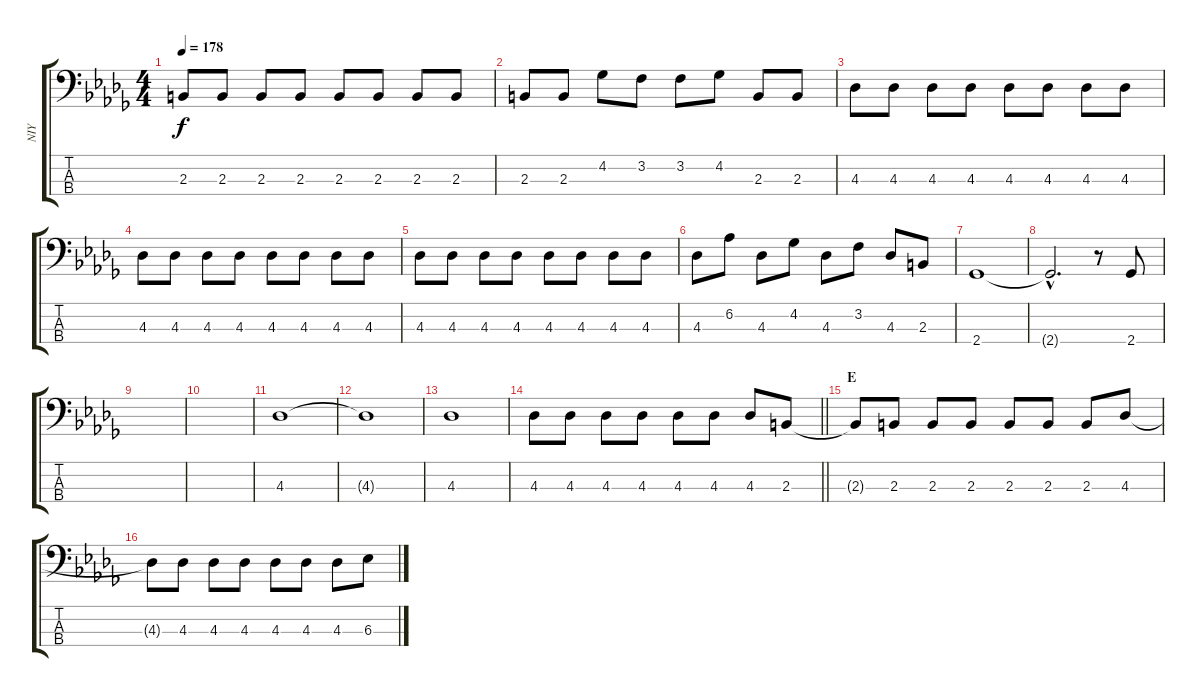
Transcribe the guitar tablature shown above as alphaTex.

\track ("NIY" "NIY") {instrument electricbasspick}
\staff {score tabs}
\tuning (G2 D2 A1 E1) {hide}
\ts (4 4)
\tempo 178
\clef f4
\ks db
2.3.8{dy f} 2.3.8 2.3.8 2.3.8 2.3.8 2.3.8 2.3.8 2.3.8 |
2.3.8 2.3.8 4.2.8 3.2.8 3.2.8 4.2.8 2.3.8 2.3.8 |
4.3.8 4.3.8 4.3.8 4.3.8 4.3.8 4.3.8 4.3.8 4.3.8 |
4.3.8 4.3.8 4.3.8 4.3.8 4.3.8 4.3.8 4.3.8 4.3.8 |
4.3.8 4.3.8 4.3.8 4.3.8 4.3.8 4.3.8 4.3.8 4.3.8 |
4.3.8 6.2.8 4.3.8 4.2.8 4.3.8 3.2.8 4.3.8 2.3.8 |
2.4.1 |
2.4{hac t}.2{d} r.8 2.4.8 |
|
|
4.3.1 |
4.3{t}.1 |
4.3.1 |
\barLineRight lightlight
4.3.8 4.3.8 4.3.8 4.3.8 4.3.8 4.3.8 4.3.8 2.3.8 |
\section ("" "E")
2.3{t}.8 2.3.8 2.3.8 2.3.8 2.3.8 2.3.8 2.3.8 4.3.8 |
4.3{t}.8 4.3.8 4.3.8 4.3.8 4.3.8 4.3.8 4.3.8 6.3.8
